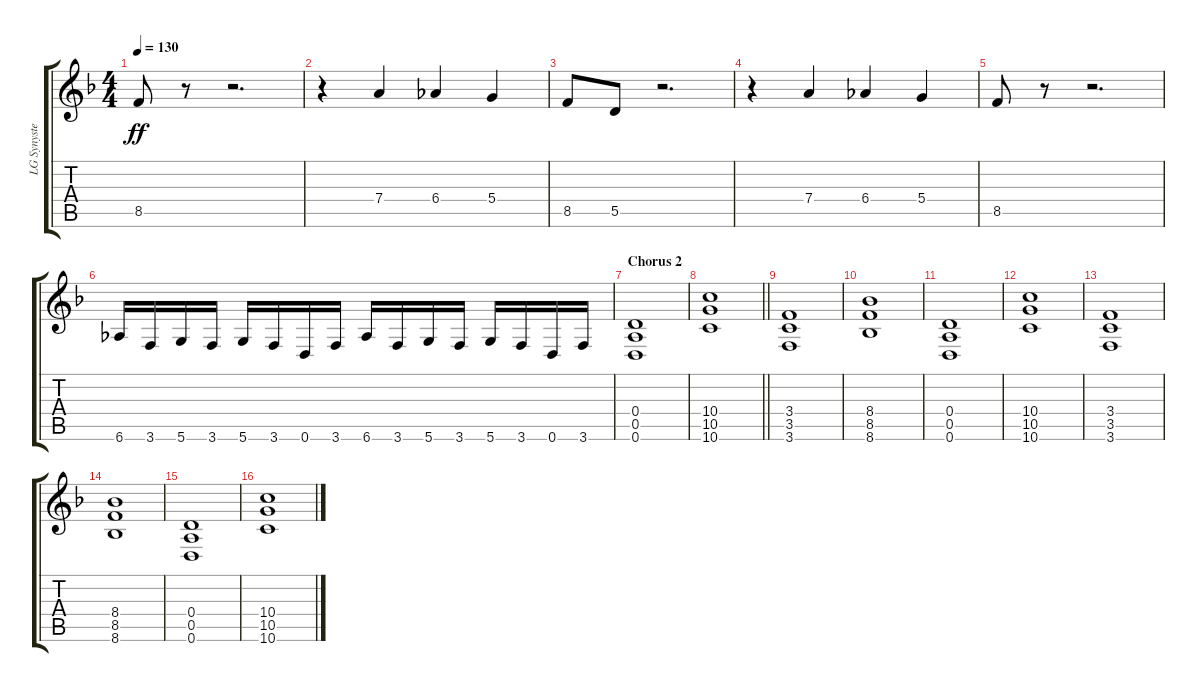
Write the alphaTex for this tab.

\track ("LG Synyster Gates" "LG Synyste") {instrument distortionguitar}
\staff {score tabs}
\tuning (E4 B3 G3 D3 A2 D2) {hide}
\ts (4 4)
\tempo 130
\clef g2
\ks dminor
8.5.8{dy ff} r.8 r.2{d} |
r.4 7.4.4 6.4.4 5.4.4 |
8.5.8 5.5.8 r.2{d} |
r.4 7.4.4 6.4.4 5.4.4 |
8.5.8 r.8 r.2{d} |
6.6.16 3.6.16 5.6.16 3.6.16 5.6.16 3.6.16 0.6.16 3.6.16 6.6.16 3.6.16 5.6.16 3.6.16 5.6.16 3.6.16 0.6.16 3.6.16 |
\section ("" "Chorus 2")
(0.4 0.5 0.6).1 |
\barLineRight lightlight
(10.4 10.5 10.6).1 |
(3.4 3.5 3.6).1 |
(8.4 8.5 8.6).1 |
(0.4 0.5 0.6).1 |
(10.4 10.5 10.6).1 |
(3.4 3.5 3.6).1 |
(8.4 8.5 8.6).1 |
(0.4 0.5 0.6).1 |
(10.4 10.5 10.6).1
